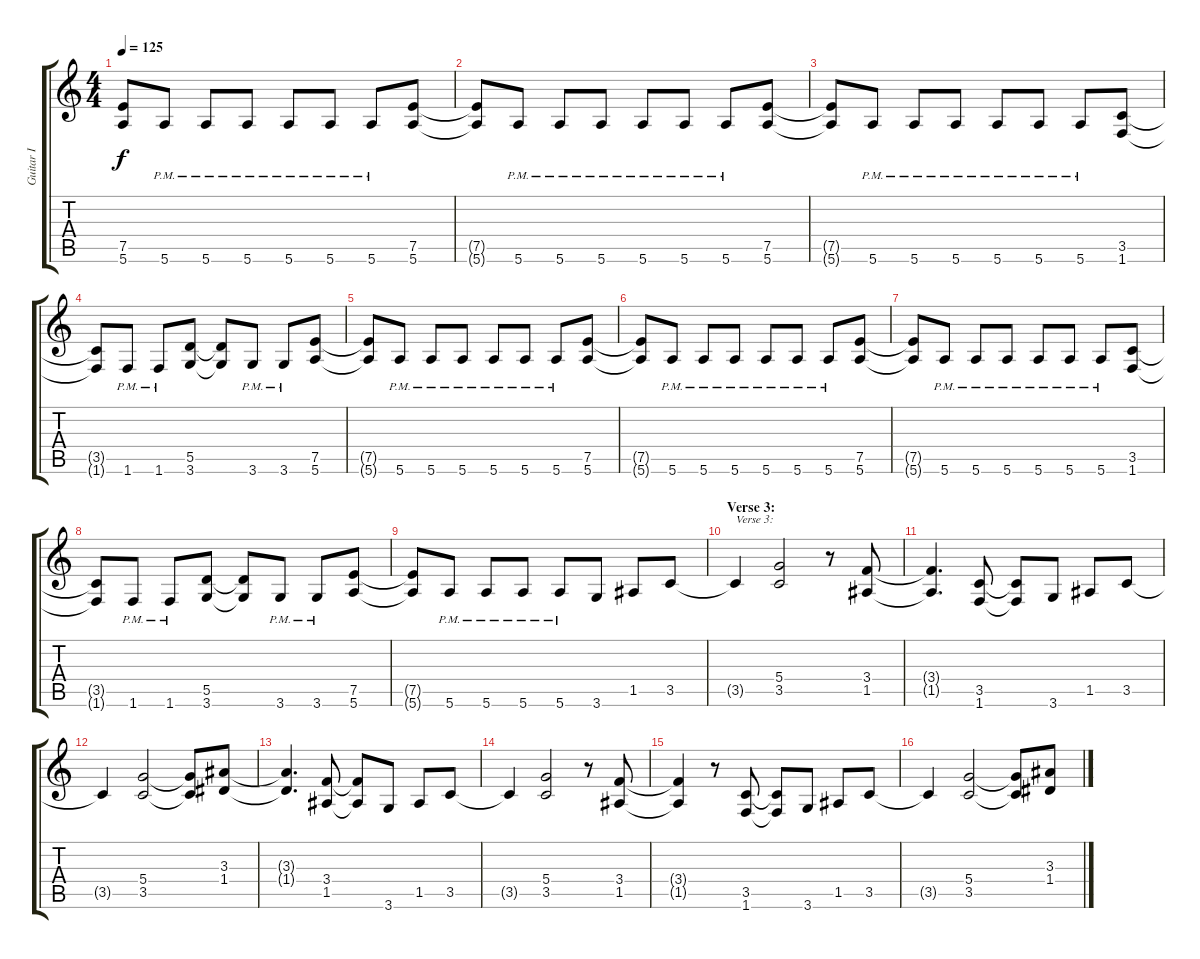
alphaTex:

\track ("Guitar I" "Guitar I") {instrument distortionguitar}
\staff {score tabs}
\tuning (E4 B3 G3 D3 A2 E2) {hide}
\ts (4 4)
\tempo 125
\clef g2
\ks c
(7.5{t} 5.6{t}).8{dy f} 5.6{pm}.8 5.6{pm}.8 5.6{pm}.8 5.6{pm}.8 5.6{pm}.8 5.6{pm}.8 (7.5 5.6).8 |
(7.5{t} 5.6{t}).8 5.6{pm}.8 5.6{pm}.8 5.6{pm}.8 5.6{pm}.8 5.6{pm}.8 5.6{pm}.8 (7.5 5.6).8 |
(7.5{t} 5.6{t}).8 5.6{pm}.8 5.6{pm}.8 5.6{pm}.8 5.6{pm}.8 5.6{pm}.8 5.6{pm}.8 (3.5 1.6).8 |
(3.5{t} 1.6{t}).8 1.6{pm}.8 1.6{pm}.8 (5.5 3.6).8 (5.5{t} 3.6{t}).8 3.6{pm}.8 3.6{pm}.8 (7.5 5.6).8 |
(7.5{t} 5.6{t}).8 5.6{pm}.8 5.6{pm}.8 5.6{pm}.8 5.6{pm}.8 5.6{pm}.8 5.6{pm}.8 (7.5 5.6).8 |
(7.5{t} 5.6{t}).8 5.6{pm}.8 5.6{pm}.8 5.6{pm}.8 5.6{pm}.8 5.6{pm}.8 5.6{pm}.8 (7.5 5.6).8 |
(7.5{t} 5.6{t}).8 5.6{pm}.8 5.6{pm}.8 5.6{pm}.8 5.6{pm}.8 5.6{pm}.8 5.6{pm}.8 (3.5 1.6).8 |
(3.5{t} 1.6{t}).8 1.6{pm}.8 1.6{pm}.8 (5.5 3.6).8 (5.5{t} 3.6{t}).8 3.6{pm}.8 3.6{pm}.8 (7.5 5.6).8 |
(7.5{t} 5.6{t}).8 5.6{pm}.8 5.6{pm}.8 5.6{pm}.8 5.6{pm}.8 3.6.8 1.5.8 3.5.8 |
\section ("" "Verse 3:")
3.5{t}.4{txt "Verse 3:"} (5.4 3.5).2 r.8 (3.4 1.5).8 |
(3.4{t} 1.5{t}).4{d} (3.5 1.6).8 (3.5{t} 1.6{t}).8 3.6.8 1.5.8 3.5.8 |
3.5{t}.4 (5.4 3.5).2 (5.4{t} 3.5{t}).8 (3.3 1.4).8 |
(3.3{t} 1.4{t}).4{d} (3.4 1.5).8 (3.4{t} 1.5{t}).8 3.6.8 1.5.8 3.5.8 |
3.5{t}.4 (5.4 3.5).2 r.8 (3.4 1.5).8 |
(3.4{t} 1.5{t}).4 r.8 (3.5 1.6).8 (3.5{t} 1.6{t}).8 3.6.8 1.5.8 3.5.8 |
3.5{t}.4 (5.4 3.5).2 (5.4{t} 3.5{t}).8 (3.3 1.4).8
